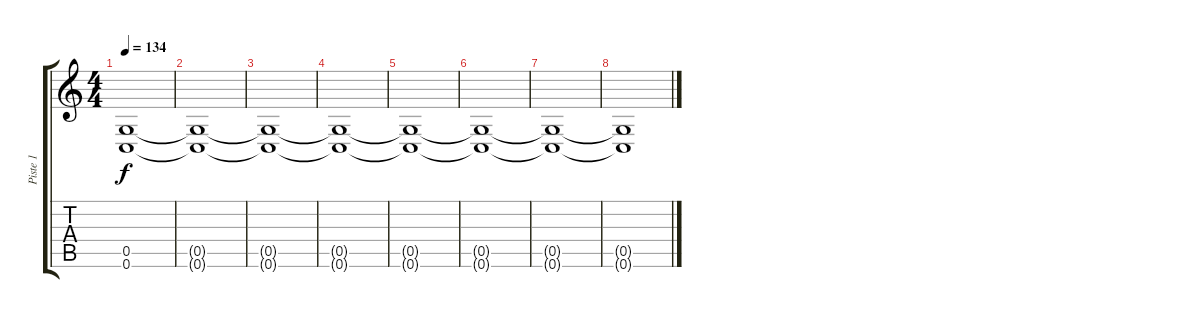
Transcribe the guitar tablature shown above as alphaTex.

\track ("Piste 1" "Piste 1") {instrument overdrivenguitar}
\staff {score tabs}
\tuning (D4 A3 F3 C3 G2 C2) {hide}
\ts (4 4)
\tempo 134
\clef g2
\ks c
(0.5{t} 0.6{t}).1{dy f} |
(0.5{t} 0.6{t}).1 |
(0.5{t} 0.6{t}).1{volume 0} |
(0.5{t} 0.6{t}).1 |
(0.5{t} 0.6{t}).1 |
(0.5{t} 0.6{t}).1 |
(0.5{t} 0.6{t}).1 |
(0.5{t} 0.6{t}).1
